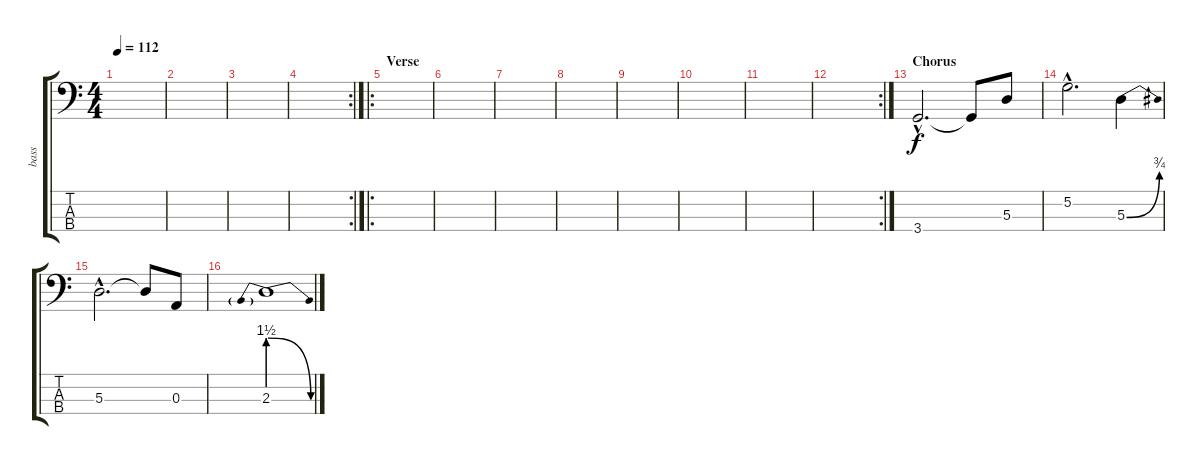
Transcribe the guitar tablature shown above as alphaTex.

\track ("bass" "bass") {instrument electricbasspick}
\staff {score tabs}
\tuning (G2 D2 A1 E1) {hide}
\ts (4 4)
\tempo 112
\clef f4
\ks c
|
|
|
\rc 2
|
\ro
\section ("" "Verse")
|
|
|
|
|
|
|
\rc 2
|
\section ("" "Chorus")
3.4{hac}.2{d} 3.4{t}.8 5.3.8 |
5.2{hac}.2{d} 5.3{be (bend 0 0 60 3)}.4 |
5.3{hac}.2{d} 5.3{t}.8 0.3.8 |
2.3{be (prebendrelease 0 6 60 0)}.1
